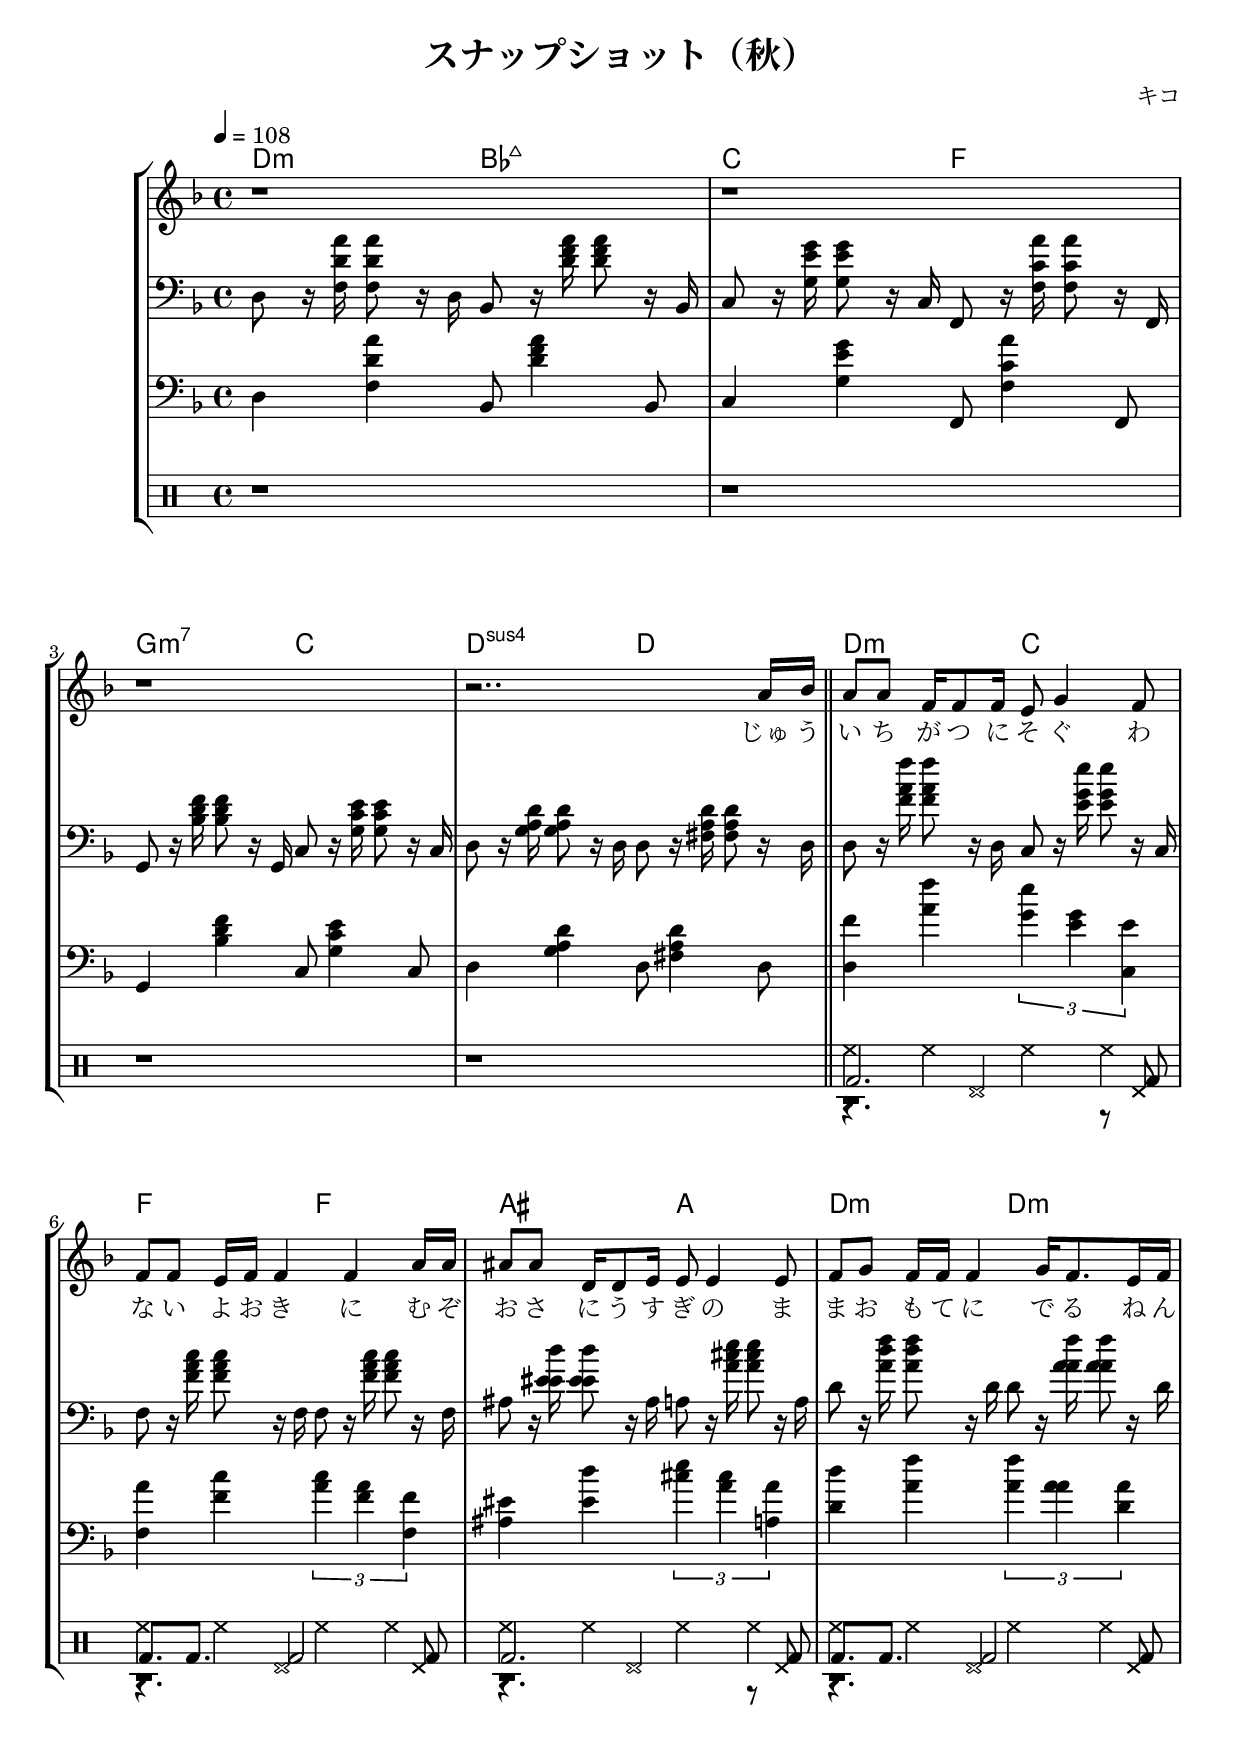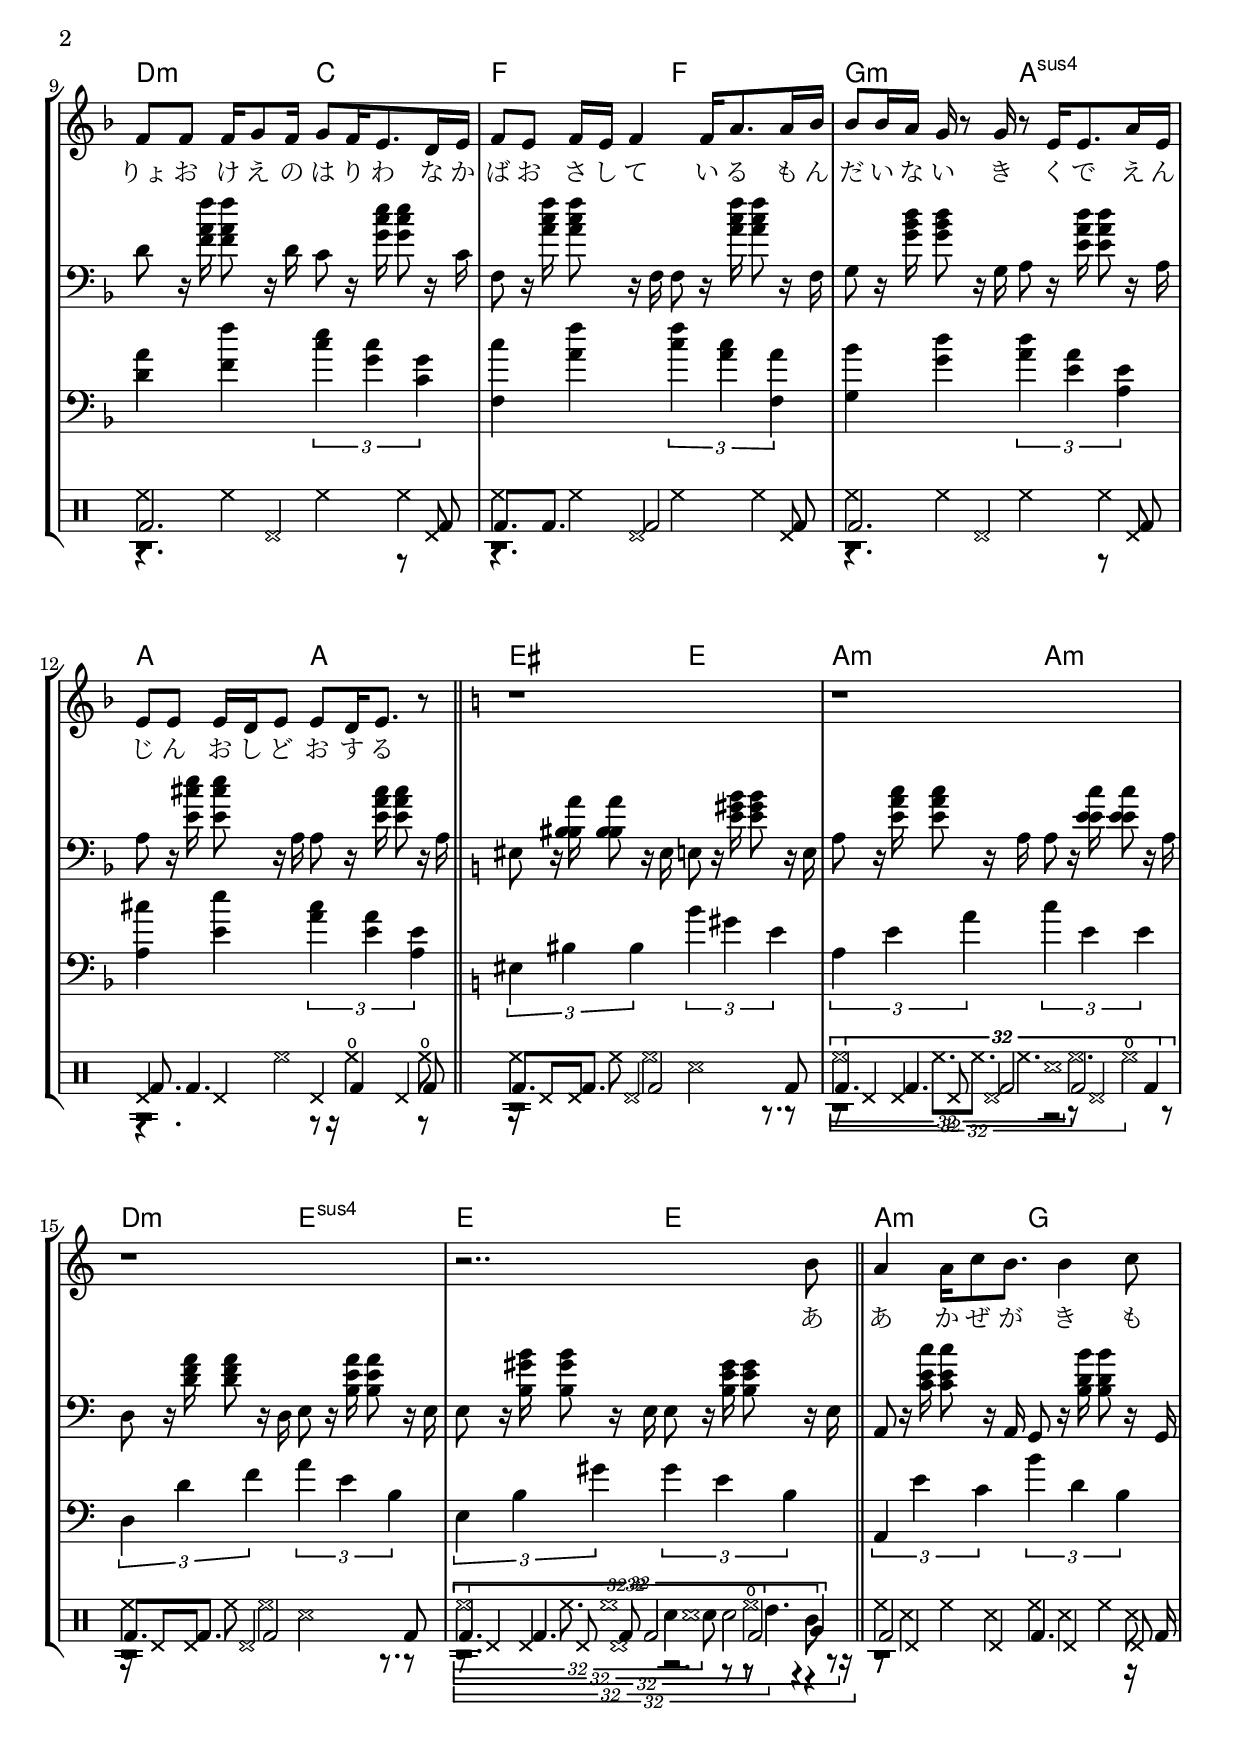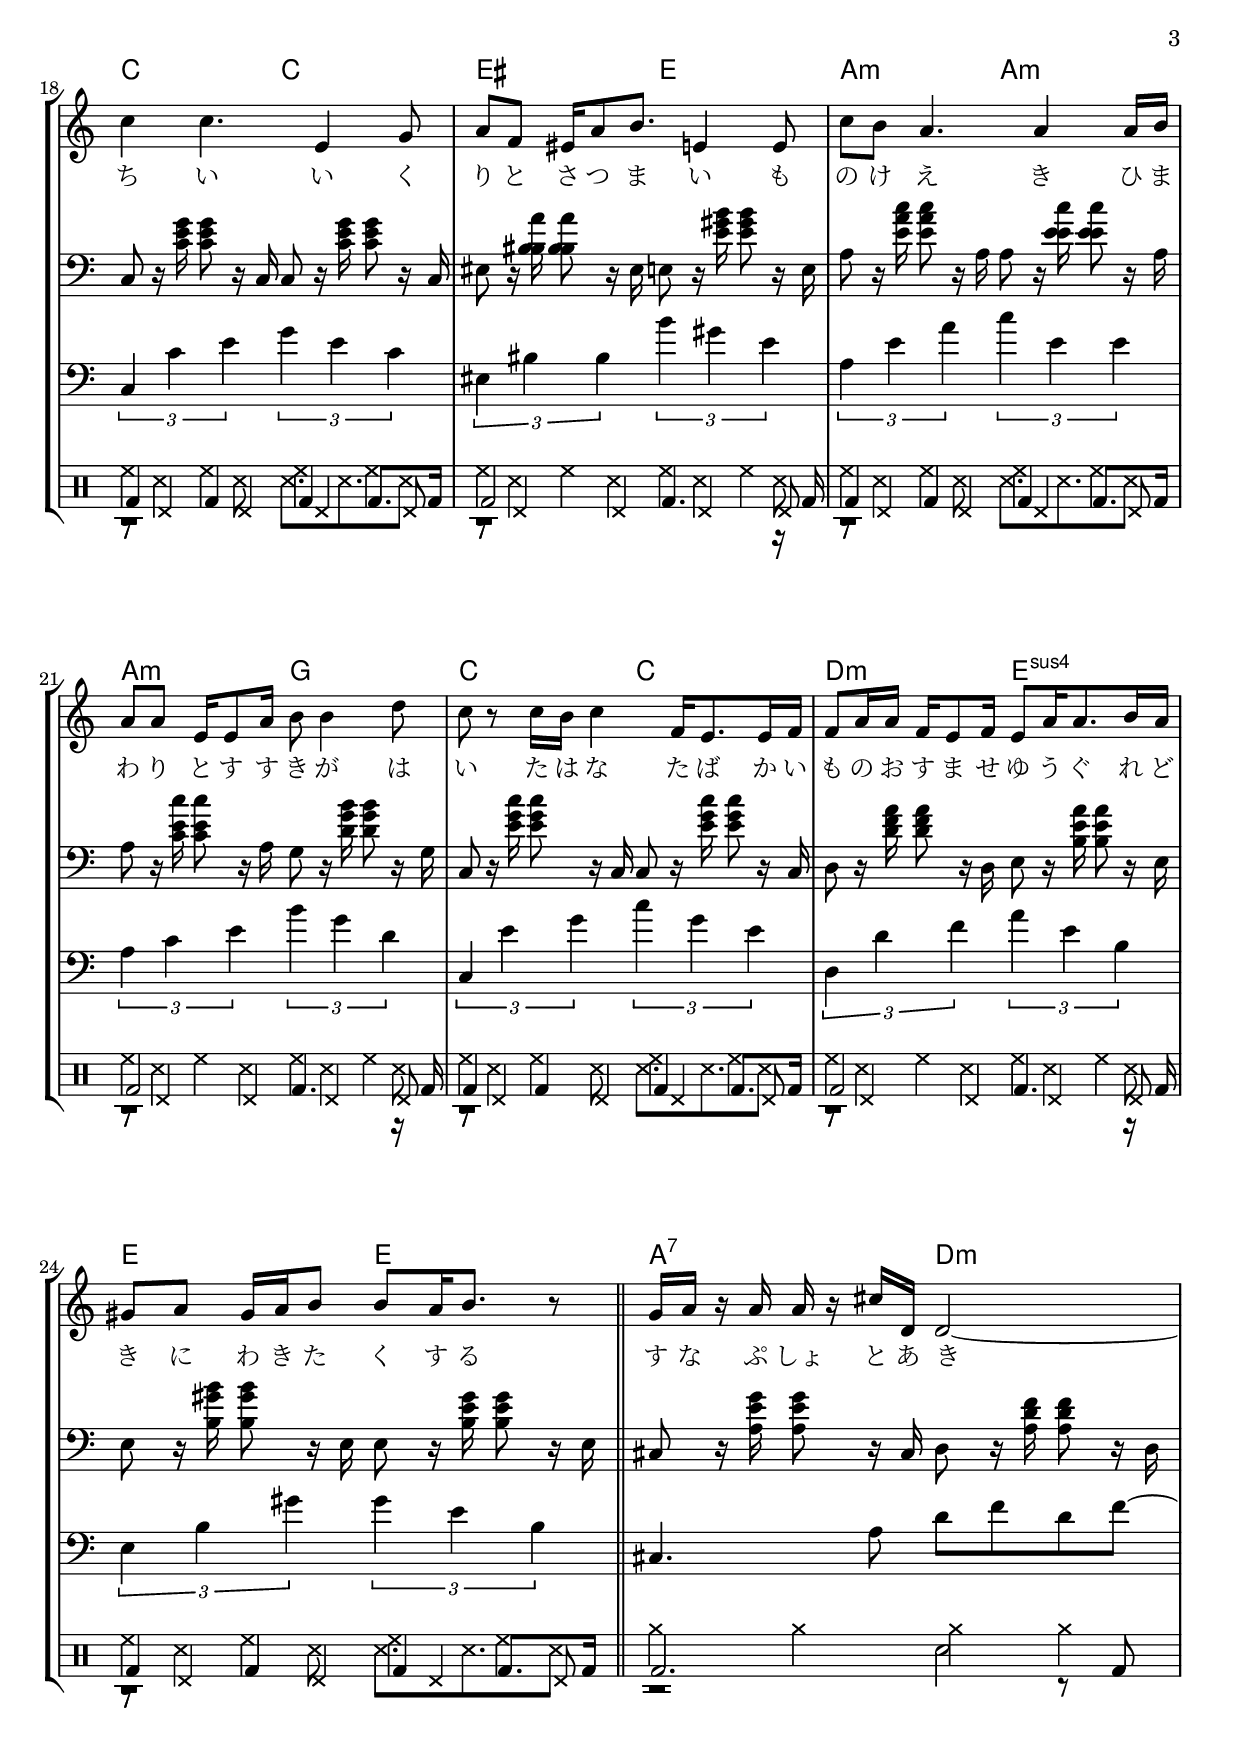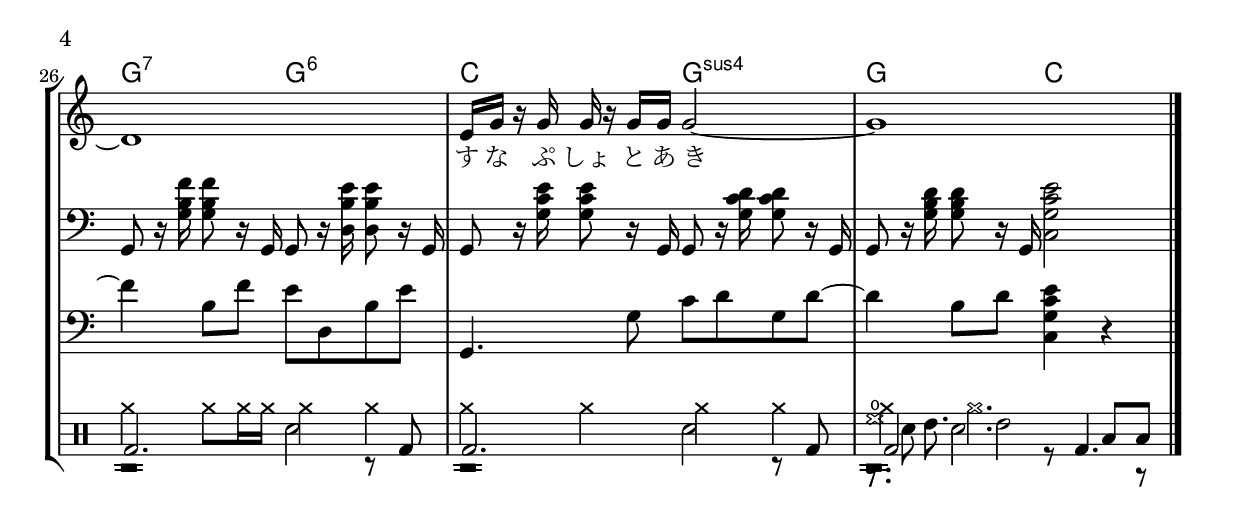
\version "2.12.1"

\header {
	title = \markup {スナップショット（秋）}
	composer = \markup \center-column {キコ}
}

harmony = \chordmode {
	d2:m bes:maj7 c f g:min7 c d:sus4 d 

	d:m c f f ais a d:m d:m d:m c f f g:m a:sus4 a a 

	eis e a:m a:m d:m e:sus4 e e 

	a:m g c c eis e a:m a:m a:m g c c d:m e:sus4 e e 

	a:7 d:m g:7 g:6 c g:sus4 g c 
}

melody = {
	\key f \major
	\tempo 4 = 108
	r1 | r1 | r1 | r2.. 
	\set Staff.midiInstrument = #"mmi0.36"
	\set Staff.midiMinimumVolume = #0.7
	\set Staff.midiMaximumVolume = #0.9
	a'16  bes'16 
	a'8  a'8  f'16  f'8  f'16  e'8  g'4  f'8 
	f'8  f'8  e'16  f'16  f'4  f'4  a'16  a'16 
	ais'8  ais'8  d'16  d'8  e'16  e'8  e'4  e'8 
	f'8  g'8  f'16  f'16  f'4  g'16  f'8.  e'16  f'16 
	f'8  f'8  f'16  g'8  f'16  g'8  f'16  e'8.  d'16  e'16 
	f'8  e'8  f'16  e'16  f'4  f'16  a'8.  a'16  bes'16 
	bes'8  bes'16  a'16  g'16  r8  g'16  r8  e'16  e'8.  a'16  e'16 
	e'8  e'8  e'16  d'16  e'8  e'8  d'16  e'8.  	r8 	\key c \major
	r1 | r1 | r1 | r2.. 
	\set Staff.midiInstrument = #"mmi0.36"
	\set Staff.midiMinimumVolume = #0.7
	\set Staff.midiMaximumVolume = #0.9
	b'8 
	a'4  a'16  c''8  b'8.  b'4  c''8 
	c''4  c''4.  e'4  g'8 
	a'8  f'8  eis'16  a'8  b'8.  e'4  e'8 
	c''8  b'8  a'4.  a'4  a'16  b'16 
	a'8  a'8  e'16  e'8  a'16  b'8  b'4  d''8 
	c''8  r8  c''16  b'16  c''4  f'16  e'8.  e'16  f'16 
	f'8  a'16  a'16  f'16  e'8  f'16  e'8  a'16  a'8.  b'16  a'16 
	gis'8  a'8  gis'16  a'16  b'8  b'8  a'16  b'8.  	r8 	\set Staff.midiInstrument = #"Kalimba"
	\set Staff.midiMinimumVolume = #0.7
	\set Staff.midiMaximumVolume = #0.9
	g'16  a'16  r16  a'16  a'16  r16  cis''16  d'16  d'2~ 
	d'1 
	 e'16  g'16  r16  g'16  g'16  r16  g'16  g'16  g'2~ 
	g'1
 	\bar "|."
}

words = \lyricmode {
	
	じゅ  う  い  ち  が  つ  に  そ  ぐ  わ  な  い  よ  お  き  に  む  ぞ  お  さ  に  う  す  ぎ  の  ま  ま  お  も  て  に  で  る  ね  ん  りょ  お  け  え  の  は  り  わ  な  か  ば  お  さ  し  て  い  る  も  ん  だ  い  な  い  き  く  で  え  ん  じ  ん  お  し  ど  お  す  る  
	
	あ  あ  か  ぜ  が  き  も  ち  い  い  く  り  と  さ  つ  ま  い  も  の  け  え  き  ひ  ま  わ  り  と  す  す  き  が  は  い  た  は  な  た  ば  か  い  も  の  お  す  ま  せ  ゆ  う  ぐ  れ  ど  き  に  わ  き  た  く  す  る  
	す  な  ぷ  しょ  と  あ  き  す  な  ぷ  しょ  と  あ  き  
}

tempochange = {
	\tempo 4 = 108
	r1 | r1 | r1 | r1 \bar "||"
	\tempo 4 = 108
	r1 | r1 | r1 | r1 | r1 | r1 | r1 | r1 \bar "||"
	\tempo 4 = 108
	r1 | r1 | r1 | r1 \bar "||"
	\tempo 4 = 108
	r1 | r1 | r1 | r1 | r1 | r1 | r1 | r1 \bar "||"
	\tempo 4 = 108
	r1 | r1 | r1 | r1 \bar "|."
}

mainacc = {
	\clef bass
	\set Staff.midiInstrument = #"Lead 3 (calliope)"
	\set Staff.midiMinimumVolume = #0.3
	\set Staff.midiMaximumVolume = #0.6
	\key f \major
	\tempo 4 = 108
	d8 r16 <f d' a'>16 <f d' a'>8 r16 d16
	bes,8 r16 <d' f' a'>16 <d' f' a'>8 r16 bes,16
	c8 r16 <g e' g'>16 <g e' g'>8 r16 c16
	f,8 r16 <f c' a'>16 <f c' a'>8 r16 f,16
	g,8 r16 <bes d' f'>16 <bes d' f'>8 r16 g,16
	c8 r16 <g c' e'>16 <g c' e'>8 r16 c16
	d8 r16 <g a d'>16 <g a d'>8 r16 d16
	d8 r16 <fis a d'>16 <fis a d'>8 r16 d16
	\bar "||"

	\set Staff.midiInstrument = #"Lead 3 (calliope)"
	\set Staff.midiMinimumVolume = #0.3
	\set Staff.midiMaximumVolume = #0.6
	d8 r16 <a' f' f''>16 <a' f' f''>8 r16 d16
	c8 r16 <e' g' e''>16 <e' g' e''>8 r16 c16
	f8 r16 <f' a' c''>16 <f' a' c''>8 r16 f16
	f8 r16 <f' a' c''>16 <f' a' c''>8 r16 f16
	ais8 r16 <eis' eis' d''>16 <eis' eis' d''>8 r16 ais16
	a8 r16 <a' cis'' e''>16 <a' cis'' e''>8 r16 a16
	d'8 r16 <a' d'' f''>16 <a' d'' f''>8 r16 d'16
	d'8 r16 <a' a' f''>16 <a' a' f''>8 r16 d'16
	d'8 r16 <f' a' f''>16 <f' a' f''>8 r16 d'16
	c'8 r16 <g' c'' e''>16 <g' c'' e''>8 r16 c'16
	f8 r16 <a' c'' f''>16 <a' c'' f''>8 r16 f16
	f8 r16 <a' c'' f''>16 <a' c'' f''>8 r16 f16
	g8 r16 <g' bes' d''>16 <g' bes' d''>8 r16 g16
	a8 r16 <e' a' d''>16 <e' a' d''>8 r16 a16
	a8 r16 <e' cis'' e''>16 <e' cis'' e''>8 r16 a16
	a8 r16 <e' a' cis''>16 <e' a' cis''>8 r16 a16
	\bar "||"

	\set Staff.midiInstrument = #"Lead 3 (calliope)"
	\set Staff.midiMinimumVolume = #0.3
	\set Staff.midiMaximumVolume = #0.6
	\key c \major
	eis8 r16 <bis bis a'>16 <bis bis a'>8 r16 eis16
	e8 r16 <e' gis' b'>16 <e' gis' b'>8 r16 e16
	a8 r16 <e' a' c''>16 <e' a' c''>8 r16 a16
	a8 r16 <e' e' c''>16 <e' e' c''>8 r16 a16
	d8 r16 <d' f' a'>16 <d' f' a'>8 r16 d16
	e8 r16 <b e' a'>16 <b e' a'>8 r16 e16
	e8 r16 <b gis' b'>16 <b gis' b'>8 r16 e16
	e8 r16 <b e' gis'>16 <b e' gis'>8 r16 e16
	\bar "||"

	\set Staff.midiInstrument = #"Lead 3 (calliope)"
	\set Staff.midiMinimumVolume = #0.3
	\set Staff.midiMaximumVolume = #0.6
	a,8 r16 <e' c' c''>16 <e' c' c''>8 r16 a,16
	g,8 r16 <b d' b'>16 <b d' b'>8 r16 g,16
	c8 r16 <c' e' g'>16 <c' e' g'>8 r16 c16
	c8 r16 <c' e' g'>16 <c' e' g'>8 r16 c16
	eis8 r16 <bis bis a'>16 <bis bis a'>8 r16 eis16
	e8 r16 <e' gis' b'>16 <e' gis' b'>8 r16 e16
	a8 r16 <e' a' c''>16 <e' a' c''>8 r16 a16
	a8 r16 <e' e' c''>16 <e' e' c''>8 r16 a16
	a8 r16 <c' e' c''>16 <c' e' c''>8 r16 a16
	g8 r16 <d' g' b'>16 <d' g' b'>8 r16 g16
	c8 r16 <e' g' c''>16 <e' g' c''>8 r16 c16
	c8 r16 <e' g' c''>16 <e' g' c''>8 r16 c16
	d8 r16 <d' f' a'>16 <d' f' a'>8 r16 d16
	e8 r16 <b e' a'>16 <b e' a'>8 r16 e16
	e8 r16 <b gis' b'>16 <b gis' b'>8 r16 e16
	e8 r16 <b e' gis'>16 <b e' gis'>8 r16 e16
	\bar "||"

	\set Staff.midiInstrument = #"Lead 3 (calliope)"
	\set Staff.midiMinimumVolume = #0.3
	\set Staff.midiMaximumVolume = #0.6
	cis8 r16 <a e' g'>16 <a e' g'>8 r16 cis16
	d8 r16 <a d' f'>16 <a d' f'>8 r16 d16
	g,8 r16 <g b f'>16 <g b f'>8 r16 g,16
	g,8 r16 <d b e'>16 <d b e'>8 r16 g,16
	g,8 r16 <g c' e'>16 <g c' e'>8 r16 g,16
	g,8 r16 <g c' d'>16 <g c' d'>8 r16 g,16
	g,8 r16 <g b d'>16 <g b d'>8 r16 g,16
	<c g c' e'>2
	\bar "|."
}

subacc = {
	\clef bass
	\set Staff.midiInstrument = #"Marimba"
	\set Staff.midiMinimumVolume = #0.3
	\set Staff.midiMaximumVolume = #0.6
	\key f \major
	\tempo 4 = 108
	d4 <f d' a'>4
	bes,8 <d' f' a'>4 bes,8
	c4 <g e' g'>4
	f,8 <f c' a'>4 f,8
	g,4 <bes d' f'>4
	c8 <g c' e'>4 c8
	d4 <g a d'>4
	d8 <fis a d'>4 d8
	\bar "||"

	\set Staff.midiInstrument = #"Viola"
	\set Staff.midiMinimumVolume = #0.3
	\set Staff.midiMaximumVolume = #0.6
	<d f'>4 <a' f''>4
	\tuplet 3/2 { <g' e''>4 <e' g'>4 <c e'>4 }
	<f a'>4 <f' c''>4
	\tuplet 3/2 { <a' c''>4 <f' a'>4 <f f'>4 }
	<ais eis'>4 <eis' d''>4
	\tuplet 3/2 { <cis'' e''>4 <a' cis''>4 <a a'>4 }
	<d' d''>4 <a' f''>4
	\tuplet 3/2 { <a' f''>4 <a' a'>4 <d' a'>4 }
	<d' a'>4 <f' f''>4
	\tuplet 3/2 { <c'' e''>4 <g' c''>4 <c' g'>4 }
	<f c''>4 <a' f''>4
	\tuplet 3/2 { <c'' f''>4 <a' c''>4 <f a'>4 }
	<g bes'>4 <g' d''>4
	\tuplet 3/2 { <a' d''>4 <e' a'>4 <a e'>4 }
	<a cis''>4 <e' e''>4
	\tuplet 3/2 { <a' cis''>4 <e' a'>4 <a e'>4 }
	\bar "||"

	\set Staff.midiInstrument = #"Church organ"
	\set Staff.midiMinimumVolume = #0.3
	\set Staff.midiMaximumVolume = #0.6
	\key c \major
	\tuplet 3/2 { eis4 bis4 bis4 }
	\tuplet 3/2 { b'4 gis'4 e'4 }
	\tuplet 3/2 { a4 e'4 a'4 }
	\tuplet 3/2 { c''4 e'4 e'4 }
	\tuplet 3/2 { d4 d'4 f'4 }
	\tuplet 3/2 { a'4 e'4 b4 }
	\tuplet 3/2 { e4 b4 gis'4 }
	\tuplet 3/2 { gis'4 e'4 b4 }
	\bar "||"

	\set Staff.midiInstrument = #"Church organ"
	\set Staff.midiMinimumVolume = #0.3
	\set Staff.midiMaximumVolume = #0.6
	\tuplet 3/2 { a,4 e'4 c'4 }
	\tuplet 3/2 { b'4 d'4 b4 }
	\tuplet 3/2 { c4 c'4 e'4 }
	\tuplet 3/2 { g'4 e'4 c'4 }
	\tuplet 3/2 { eis4 bis4 bis4 }
	\tuplet 3/2 { b'4 gis'4 e'4 }
	\tuplet 3/2 { a4 e'4 a'4 }
	\tuplet 3/2 { c''4 e'4 e'4 }
	\tuplet 3/2 { a4 c'4 e'4 }
	\tuplet 3/2 { b'4 g'4 d'4 }
	\tuplet 3/2 { c4 e'4 g'4 }
	\tuplet 3/2 { c''4 g'4 e'4 }
	\tuplet 3/2 { d4 d'4 f'4 }
	\tuplet 3/2 { a'4 e'4 b4 }
	\tuplet 3/2 { e4 b4 gis'4 }
	\tuplet 3/2 { gis'4 e'4 b4 }
	\bar "||"

	\set Staff.midiInstrument = #"Bassoon"
	\set Staff.midiMinimumVolume = #0.3
	\set Staff.midiMaximumVolume = #0.6
	cis4. a8
	d'8 f' d' f'~
	f'4 b8 f'~
	e' d b e'
	g,4. g8
	c'8 d' g d'~
	d'4 b8 d'~
	<c g c' e'>4 r4
	\bar "|."
}

percA = {
	\drummode {
	r1 |r1 |r1 |r1 \bar "||"
	r1  |r1  |r1  |r1  |r1  |r1  |r1  |r2 r8 hho4 hho8  \bar "||"
	hh4 hh8 hh2 r8  |\times 16/32{ hh2 hh8. hh8. hh4. hh2. } |hh4 hh8 hh2 r8  |\times 16/32{ hh2 hh8. hh1 r4 r16 } \bar "||"
	hh4 hh4 hh4 hh4  |hh4 hh4 hh4 hh4  |hh4 hh4 hh4 hh4  |hh4 hh4 hh4 hh4  |hh4 hh4 hh4 hh4  |hh4 hh4 hh4 hh4  |hh4 hh4 hh4 hh4  |hh4 hh4 hh4 hh4  \bar "||"
	cymr4 cymr4 cymr4 cymr4  |cymr4 cymr8 cymr16 cymr16 cymr4 cymr4  |cymr4 cymr4 cymr4 cymr4  |cymr4 cymr2.  \bar "|."
	}
}

percB = {
	\drummode {
	r1 |r1 |r1 |r1 \bar "||"
	r4. hhp2 hhp8  |r4. hhp2 hhp8  |r4. hhp2 hhp8  |r4. hhp2 hhp8  |r4. hhp2 hhp8  |r4. hhp2 hhp8  |r4. hhp2 hhp8  |hhp4 hhp4 hhp4 hhp4  \bar "||"
	r16 hhp8 hhp8 hhp2 r8.  |\times 16/32{ r8 hhp4 hhp4 hhp8 hhp2 r8 hhp2 r8 } |r16 hhp8 hhp8 hhp2 r8.  |\times 16/32{ r8 hhp4 hhp4 hhp8 hhp1 r4 } \bar "||"
	r8 ss4 ss4 ss4 ss8  |r8 ss4 ss8 ss8. ss8. ss8  |r8 ss4 ss4 ss4 ss8  |r8 ss4 ss8 ss8. ss8. ss8  |r8 ss4 ss4 ss4 ss8  |r8 ss4 ss8 ss8. ss8. ss8  |r8 ss4 ss4 ss4 ss8  |r8 ss4 ss8 ss8. ss8. ss8  \bar "||"
	r2 sn2  |r2 sn2  |r2 sn2  |r8 sn8 sn2.  \bar "|."
	}
}

percC = {
	\drummode {
	r1 |r1 |r1 |r1 \bar "||"
	hh4 hh4 hh4 hh4  |hh4 hh4 hh4 hh4  |hh4 hh4 hh4 hh4  |hh4 hh4 hh4 hh4  |hh4 hh4 hh4 hh4  |hh4 hh4 hh4 hh4  |hh4 hh4 hh4 hh4  |r4. hh2 r8  \bar "||"
	r1  |\times 16/32{ r1 r2 hho2 } |r1  |\times 16/32{ r1 r2 hho2 } \bar "||"
	r8 hhp4 hhp4 hhp4 hhp8  |r8 hhp4 hhp4 hhp4 hhp8  |r8 hhp4 hhp4 hhp4 hhp8  |r8 hhp4 hhp4 hhp4 hhp8  |r8 hhp4 hhp4 hhp4 hhp8  |r8 hhp4 hhp4 hhp4 hhp8  |r8 hhp4 hhp4 hhp4 hhp8  |r8 hhp4 hhp4 hhp4 hhp8  \bar "||"
	bd2. r8 bd8  |bd2. r8 bd8  |bd2. r8 bd8  |bd2 r8 bd4.  \bar "|."
	}
}

percD = {
	\drummode {
	r1 |r1 |r1 |r1 \bar "||"
	bd2. r8 bd8  |bd8. bd8. bd2 bd8  |bd2. r8 bd8  |bd8. bd8. bd2 bd8  |bd2. r8 bd8  |bd8. bd8. bd2 bd8  |bd2. r8 bd8  |bd8. bd4. r16 bd4 bd8  \bar "||"
	bd8. bd8. bd2 bd8  |\times 16/32{ bd4. bd4. bd2 bd2 bd4 } |bd8. bd8. bd2 bd8  |\times 16/32{ bd4. bd4. bd8 bd2 r8 bd2 } \bar "||"
	bd2 bd4. r16 bd16  |bd4 bd4 bd4 bd8. bd16  |bd2 bd4. r16 bd16  |bd4 bd4 bd4 bd8. bd16  |bd2 bd4. r16 bd16  |bd4 bd4 bd4 bd8. bd16  |bd2 bd4. r16 bd16  |bd4 bd4 bd4 bd8. bd16  \bar "||"
	r1 |r1 |r1 |r8. tommh8. tommh2 r8  \bar "|."
	}
}

percE = {
	\drummode {
	r1 |r1 |r1 |r1 \bar "||"
	r1 | r1 | r1 | r1 | r1 | r1 | r1 | r1 \bar "||"
	r2 ss2  |\times 16/32{ r1 ss1 } |r2 ss2  |\times 16/32{ r1 ss1 } \bar "||"
	r1 | r1 | r1 | r1 | r1 | r1 | r1 | r1 \bar "||"
	r1 |r1 |r1 |r2. toml8 toml8  \bar "|."
	}
}

percF = {
	\drummode {
	r1 | r1 | r1 | r1 \bar "||"
	r1 | r1 | r1 | r1 | r1 | r1 | r1 | r1 \bar "||"
	r1 |r1 |r1 |\times 16/32{ r1 sn4 sn8 sn2 r8 } \bar "||"
	r1 | r1 | r1 | r1 | r1 | r1 | r1 | r1 \bar "||"
	r1 |r1 |r1 |hho1  \bar "|."
	}
}

percG = {
	\drummode {
	r1 | r1 | r1 | r1 \bar "||"
	r1 | r1 | r1 | r1 | r1 | r1 | r1 | r1 \bar "||"
	r1 |r1 |r1 |r2. r8 tomml8  \bar "||"
	r1 | r1 | r1 | r1 | r1 | r1 | r1 | r1 \bar "||"
	r1 | r1 | r1 | r1 \bar "|."
	}
}

percH = {
	\drummode {
	r1 | r1 | r1 | r1 \bar "||"
	r1 | r1 | r1 | r1 | r1 | r1 | r1 | r1 \bar "||"
	r1 |r1 |r1 |\times 16/32{ r1 r2 r8 tommh4. } \bar "||"
	r1 | r1 | r1 | r1 | r1 | r1 | r1 | r1 \bar "||"
	r1 | r1 | r1 | r1 \bar "|."
	}
}

percI = {
	\drummode {
	r1 | r1 | r1 | r1 \bar "||"
	r1 | r1 | r1 | r1 | r1 | r1 | r1 | r1 \bar "||"
	r1 |r1 |r1 |\times 16/32{ r1 r2. tomfh4 } \bar "||"
	r1 | r1 | r1 | r1 | r1 | r1 | r1 | r1 \bar "||"
	r1 | r1 | r1 | r1 \bar "|."
	}
}

\score {
	<<
		\new StaffGroup <<
			\new ChordNames {\harmony}
			\new Voice = "melody" {\melody}
			\new Lyrics \lyricsto "melody" \words
			\new Staff = "mainacc" {\mainacc}
			\new Staff = "subacc" {\subacc}
			\new DrumStaff <<
				\new DrumVoice {\percA}
				\new DrumVoice {\percB}
				\new DrumVoice {\percC}
				\new DrumVoice {\percD}
				\new DrumVoice {\percE}
				\new DrumVoice {\percF}
				\new DrumVoice {\percG}
				\new DrumVoice {\percH}
				\new DrumVoice {\percI}
			>>
		>>
	>>
	\layout { }
}
